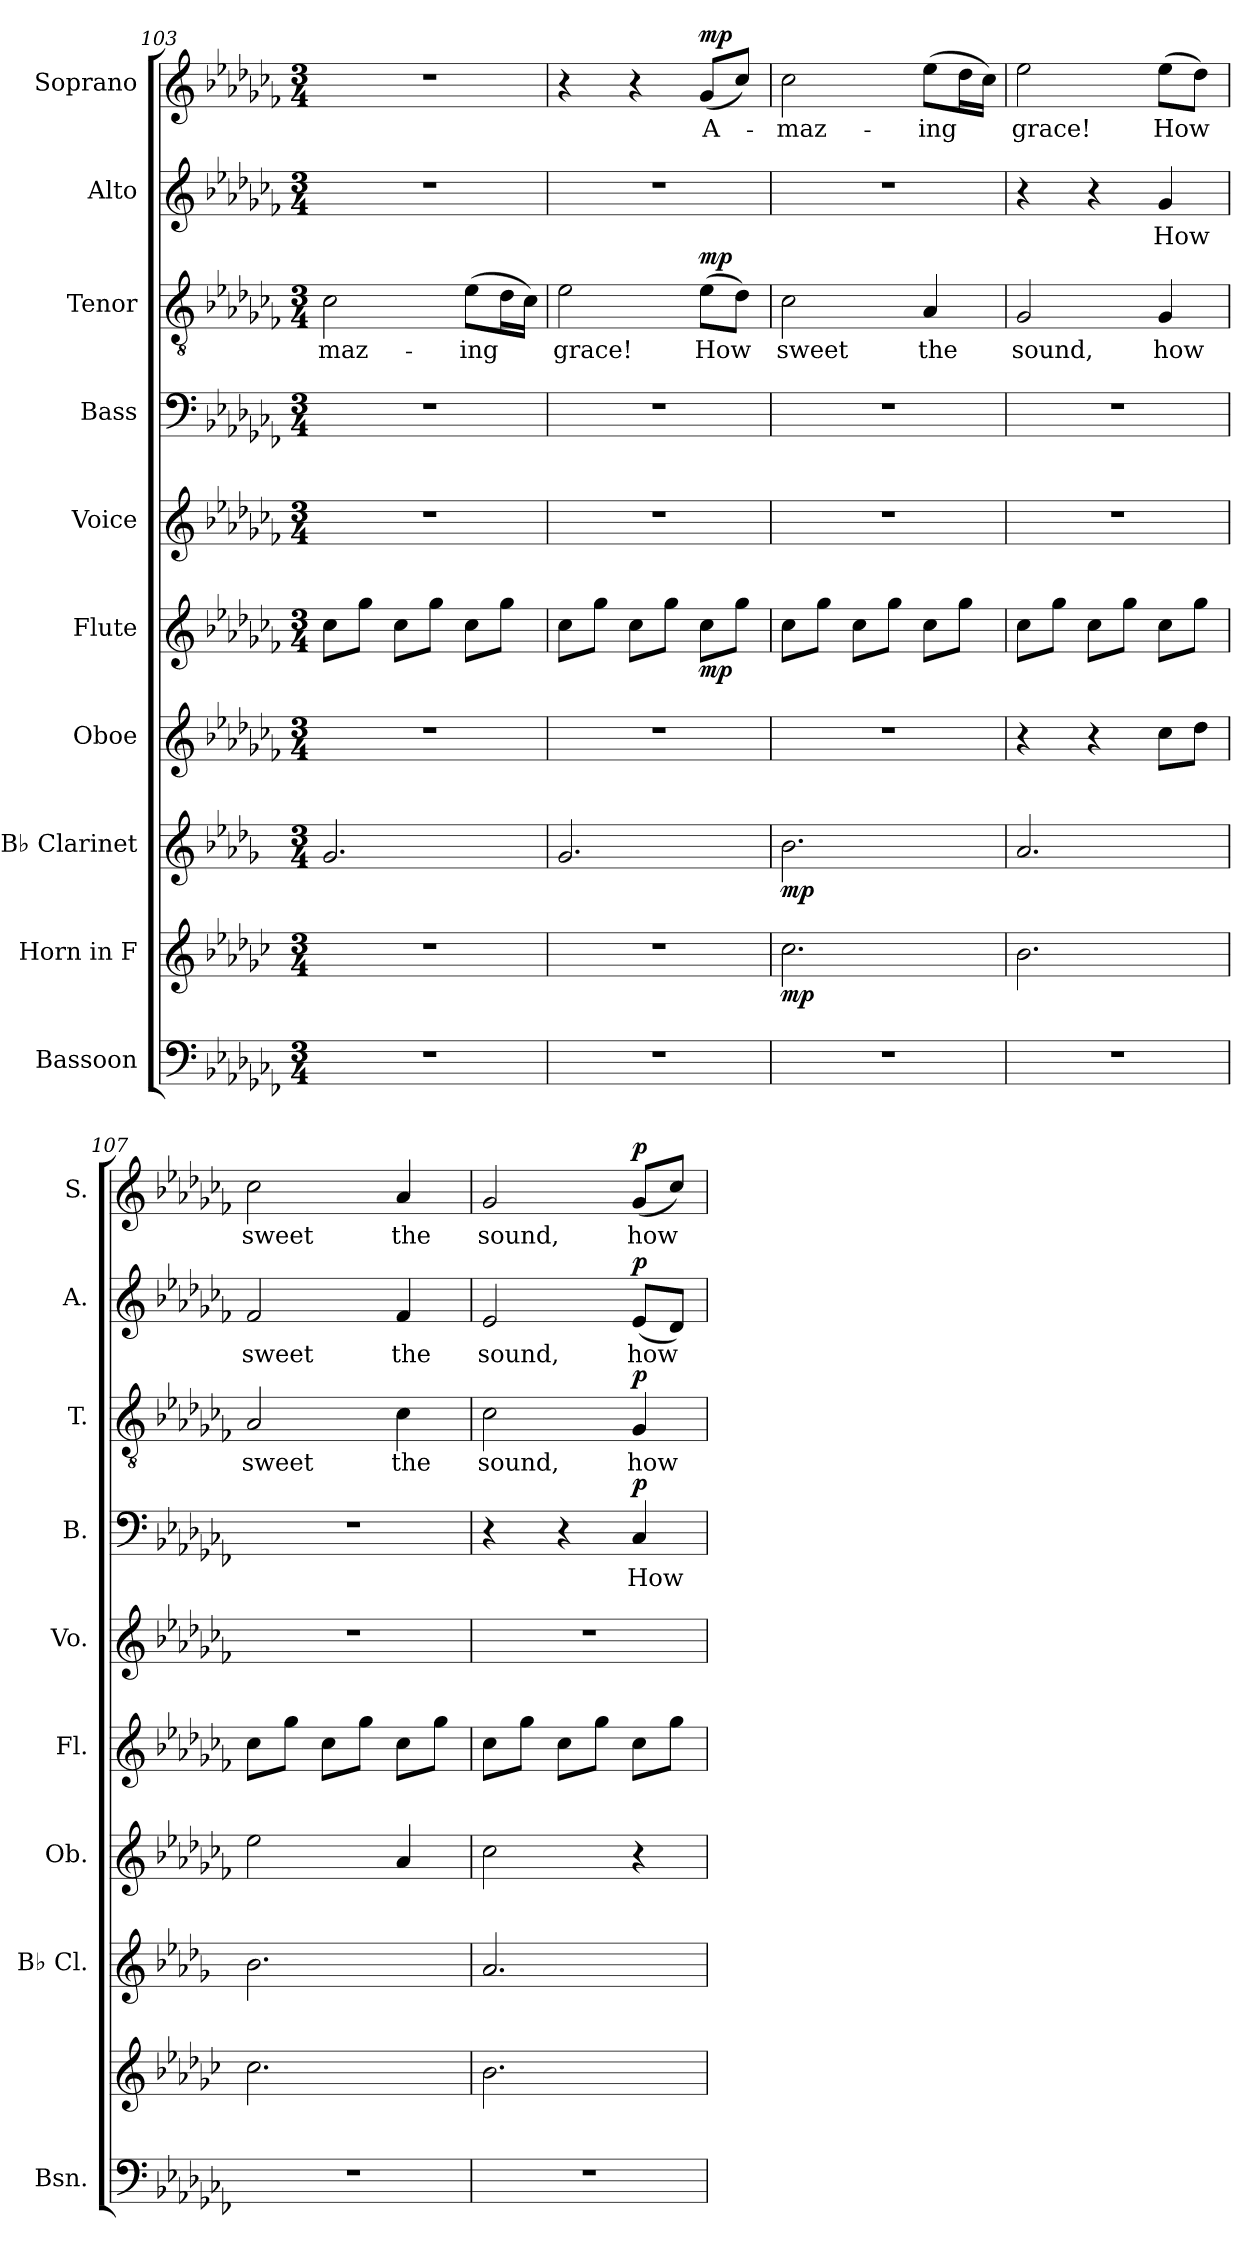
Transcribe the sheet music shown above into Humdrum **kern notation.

**kern	**kern	**dynam	**kern	**dynam	**kern	**kern	**dynam	**kern	**kern	**text	**dynam	**kern	**text	**dynam	**kern	**text	**dynam	**kern	**text	**dynam
*part10	*part9	*part9	*part8	*part8	*part7	*part6	*part6	*part5	*part4	*part4	*part4	*part3	*part3	*part3	*part2	*part2	*part2	*part1	*part1	*part1
*staff10	*staff9	*staff9	*staff8	*staff8	*staff7	*staff6	*staff6	*staff5	*staff4	*staff4	*staff4	*staff3	*staff3	*staff3	*staff2	*staff2	*staff2	*staff1	*staff1	*staff1
*I"Bassoon	*I"Horn in F	*	*I"B♭ Clarinet	*	*I"Oboe	*I"Flute	*	*I"Voice	*I"Bass	*	*	*I"Tenor	*	*	*I"Alto	*	*	*I"Soprano	*	*
*I'Bsn.	*	*	*I'B♭ Cl.	*	*I'Ob.	*I'Fl.	*	*I'Vo.	*I'B.	*	*	*I'T.	*	*	*I'A.	*	*	*I'S.	*	*
!!LO:PB:g=z
*clefF4	*clefG2	*	*clefG2	*	*clefG2	*clefG2	*	*clefG2	*clefF4	*	*	*clefGv2	*	*	*clefG2	*	*	*clefG2	*	*
*	*ITrd4c7	*	*ITrd1c2	*	*	*	*	*	*	*	*	*	*	*	*	*	*	*	*	*
*k[b-e-a-d-g-c-f-]	*k[b-e-a-d-g-c-f-]	*	*k[b-e-a-d-g-c-f-]	*	*k[b-e-a-d-g-c-f-]	*k[b-e-a-d-g-c-f-]	*	*k[b-e-a-d-g-c-f-]	*k[b-e-a-d-g-c-f-]	*	*	*k[b-e-a-d-g-c-f-]	*	*	*k[b-e-a-d-g-c-f-]	*	*	*k[b-e-a-d-g-c-f-]	*	*
*M3/4	*M3/4	*	*M3/4	*	*M3/4	*M3/4	*	*M3/4	*M3/4	*	*	*M3/4	*	*	*M3/4	*	*	*M3/4	*	*
=103	=103	=103	=103	=103	=103	=103	=103	=103	=103	=103	=103	=103	=103	=103	=103	=103	=103	=103	=103	=103
2.r	2.r	.	2.f-/	.	2.r	8cc-\L	.	2.r	2.r	.	.	2c-\	-maz-	.	2.r	.	.	2.r	.	.
.	.	.	.	.	.	8gg-\J	.	.	.	.	.	.	.	.	.	.	.	.	.	.
.	.	.	.	.	.	8cc-\L	.	.	.	.	.	.	.	.	.	.	.	.	.	.
.	.	.	.	.	.	8gg-\J	.	.	.	.	.	.	.	.	.	.	.	.	.	.
.	.	.	.	.	.	8cc-\L	.	.	.	.	.	(8e-\L	-ing	.	.	.	.	.	.	.
.	.	.	.	.	.	8gg-\J	.	.	.	.	.	16d-\L	.	.	.	.	.	.	.	.
.	.	.	.	.	.	.	.	.	.	.	.	16c-\JJ)	.	.	.	.	.	.	.	.
=104	=104	=104	=104	=104	=104	=104	=104	=104	=104	=104	=104	=104	=104	=104	=104	=104	=104	=104	=104	=104
2.r	2.r	.	2.f-/	.	2.r	8cc-\L	.	2.r	2.r	.	.	2e-\	grace!	.	2.r	.	.	4r	.	.
.	.	.	.	.	.	8gg-\J	.	.	.	.	.	.	.	.	.	.	.	.	.	.
.	.	.	.	.	.	8cc-\L	.	.	.	.	.	.	.	.	.	.	.	4r	.	.
.	.	.	.	.	.	8gg-\J	.	.	.	.	.	.	.	.	.	.	.	.	.	.
!	!	!	!	!	!	!	!LO:DY:b	!	!	!	!	!	!	!LO:DY:a	!	!	!	!	!	!LO:DY:a
.	.	.	.	.	.	8cc-\L	mp	.	.	.	.	(8e-\L	How	mp	.	.	.	(8g-/L	A-	mp
.	.	.	.	.	.	8gg-\J	.	.	.	.	.	8d-\J)	.	.	.	.	.	8cc-/J)	.	.
=105	=105	=105	=105	=105	=105	=105	=105	=105	=105	=105	=105	=105	=105	=105	=105	=105	=105	=105	=105	=105
!	!	!LO:DY:b	!	!LO:DY:b	!	!	!	!	!	!	!	!	!	!	!	!	!	!	!	!
2.r	2.f-\	mp	2.a-\	mp	2.r	8cc-\L	.	2.r	2.r	.	.	2c-\	sweet	.	2.r	.	.	2cc-\	-maz-	.
.	.	.	.	.	.	8gg-\J	.	.	.	.	.	.	.	.	.	.	.	.	.	.
.	.	.	.	.	.	8cc-\L	.	.	.	.	.	.	.	.	.	.	.	.	.	.
.	.	.	.	.	.	8gg-\J	.	.	.	.	.	.	.	.	.	.	.	.	.	.
.	.	.	.	.	.	8cc-\L	.	.	.	.	.	4A-/	the	.	.	.	.	(8ee-\L	-ing	.
.	.	.	.	.	.	8gg-\J	.	.	.	.	.	.	.	.	.	.	.	16dd-\L	.	.
.	.	.	.	.	.	.	.	.	.	.	.	.	.	.	.	.	.	16cc-\JJ)	.	.
!!LO:PB:g=z
=106	=106	=106	=106	=106	=106	=106	=106	=106	=106	=106	=106	=106	=106	=106	=106	=106	=106	=106	=106	=106
2.r	2.e-\	.	2.g-/	.	4r	8cc-\L	.	2.r	2.r	.	.	2G-/	sound,	.	4r	.	.	2ee-\	grace!	.
.	.	.	.	.	.	8gg-\J	.	.	.	.	.	.	.	.	.	.	.	.	.	.
.	.	.	.	.	4r	8cc-\L	.	.	.	.	.	.	.	.	4r	.	.	.	.	.
.	.	.	.	.	.	8gg-\J	.	.	.	.	.	.	.	.	.	.	.	.	.	.
.	.	.	.	.	8cc-\L	8cc-\L	.	.	.	.	.	4G-/	how	.	4g-/	How	.	(8ee-\L	How	.
.	.	.	.	.	8dd-\J	8gg-\J	.	.	.	.	.	.	.	.	.	.	.	8dd-\J)	.	.
=107	=107	=107	=107	=107	=107	=107	=107	=107	=107	=107	=107	=107	=107	=107	=107	=107	=107	=107	=107	=107
2.r	2.f-\	.	2.a-\	.	2ee-\	8cc-\L	.	2.r	2.r	.	.	2A-/	sweet	.	2f-/	sweet	.	2cc-\	sweet	.
.	.	.	.	.	.	8gg-\J	.	.	.	.	.	.	.	.	.	.	.	.	.	.
.	.	.	.	.	.	8cc-\L	.	.	.	.	.	.	.	.	.	.	.	.	.	.
.	.	.	.	.	.	8gg-\J	.	.	.	.	.	.	.	.	.	.	.	.	.	.
.	.	.	.	.	4a-/	8cc-\L	.	.	.	.	.	4c-\	the	.	4f-/	the	.	4a-/	the	.
.	.	.	.	.	.	8gg-\J	.	.	.	.	.	.	.	.	.	.	.	.	.	.
=108	=108	=108	=108	=108	=108	=108	=108	=108	=108	=108	=108	=108	=108	=108	=108	=108	=108	=108	=108	=108
2.r	2.e-\	.	2.g-/	.	2cc-\	8cc-\L	.	2.r	4r	.	.	2c-\	sound,	.	2e-/	sound,	.	2g-/	sound,	.
.	.	.	.	.	.	8gg-\J	.	.	.	.	.	.	.	.	.	.	.	.	.	.
.	.	.	.	.	.	8cc-\L	.	.	4r	.	.	.	.	.	.	.	.	.	.	.
.	.	.	.	.	.	8gg-\J	.	.	.	.	.	.	.	.	.	.	.	.	.	.
!	!	!	!	!	!	!	!	!	!	!	!LO:DY:a	!	!	!LO:DY:a	!	!	!LO:DY:a	!	!	!LO:DY:a
.	.	.	.	.	4r	8cc-\L	.	.	4C-/	How	p	4G-/	how	p	(8e-/L	how	p	(8g-/L	how	p
.	.	.	.	.	.	8gg-\J	.	.	.	.	.	.	.	.	8d-/J)	.	.	8cc-/J)	.	.
=	=	=	=	=	=	=	=	=	=	=	=	=	=	=	=	=	=	=	=	=
*-	*-	*-	*-	*-	*-	*-	*-	*-	*-	*-	*-	*-	*-	*-	*-	*-	*-	*-	*-	*-
